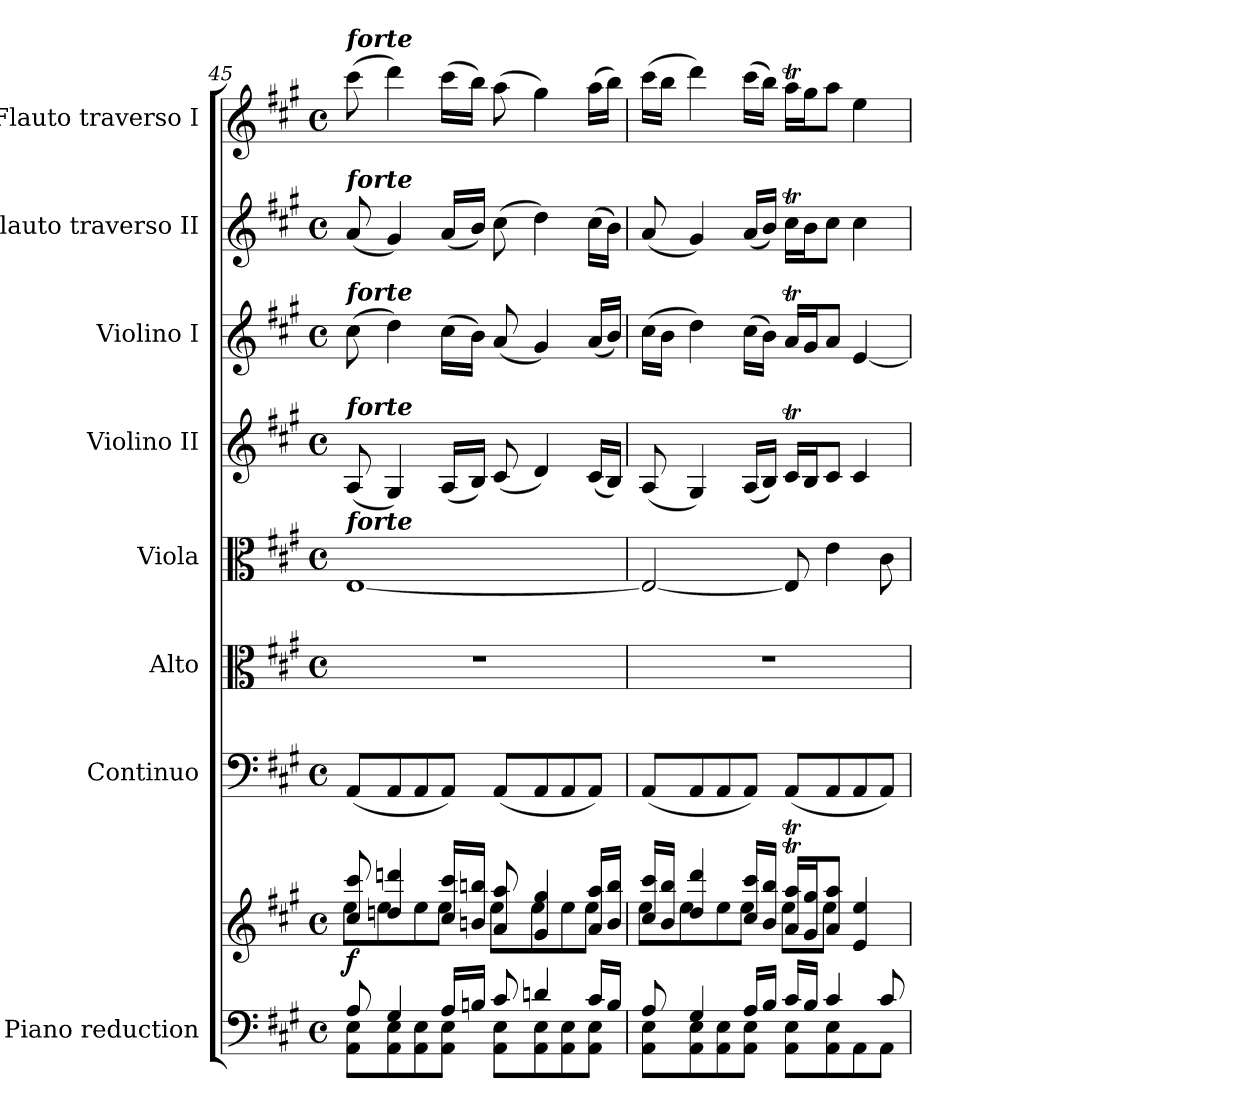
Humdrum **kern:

**kern	**kern	**dynam	**kern	**kern	**kern	**kern	**kern	**kern	**kern
*part8	*part8	*part8	*part7	*part6	*part5	*part4	*part3	*part2	*part1
*staff9	*staff8	*staff8/9	*staff7	*staff6	*staff5	*staff4	*staff3	*staff2	*staff1
*I"Piano reduction	*	*	*I"Continuo	*I"Alto	*I"Viola	*I"Violino II	*I"Violino I	*I"Flauto traverso II	*I"Flauto traverso I
*I'Pno	*	*	*	*	*I'Vla	*	*I'Vln	*I'Fl	*I'Fl
*clefF4	*clefG2	*	*clefF4	*clefC3	*clefC3	*clefG2	*clefG2	*clefG2	*clefG2
*k[f#c#g#]	*k[f#c#g#]	*	*k[f#c#g#]	*k[f#c#g#]	*k[f#c#g#]	*k[f#c#g#]	*k[f#c#g#]	*k[f#c#g#]	*k[f#c#g#]
*A:	*A:	*	*A:	*A:	*A:	*A:	*A:	*A:	*A:
*M4/4	*M4/4	*	*M4/4	*M4/4	*M4/4	*M4/4	*M4/4	*M4/4	*M4/4
*met(c)	*met(c)	*	*met(c)	*met(c)	*met(c)	*met(c)	*met(c)	*met(c)	*met(c)
=45	=45	=45	=45	=45	=45	=45	=45	=45	=45
*^	*^	*	*	*	*	*	*	*	*
!	!	!	!	!	!	!	!	!	!	!	!LO:TX:a:Bi:t=forte
!	!	!	!	!	!	!	!	!	!	!LO:TX:a:Bi:t=forte	!
!	!	!	!	!	!	!	!	!	!LO:TX:a:Bi:t=forte	!	!
!	!	!	!	!	!	!	!	!LO:TX:a:Bi:t=forte	!	!	!
!	!	!	!	!	!	!	!LO:TX:a:Bi:t=forte	!	!	!	!
!	!	!	!	!LO:DY:b	!	!	!	!	!	!	!
8A/	8AA\ 8E\L	8cc#/ 8ccc#/	8ee\L	f	(8AA/L	1r	[1E	(8A/	(8cc#\	(8a/	(8ccc#\
4G#/	8AA\ 8E\	4ddn/ 4dddn/	8ee\	.	8AA/	.	.	4G#/)	4dd\)	4g#/)	4ddd\)
.	8AA\ 8E\	.	8ee\	.	8AA/	.	.	.	.	.	.
16A/LL	8AA\ 8E\J	16cc#/ 16ccc#/LL	8ee\J	.	8AA/J)	.	.	(16A/LL	(16cc#\LL	(16a/LL	(16ccc#\LL
16Bn/JJ	.	16bn/ 16bbn/JJ	.	.	.	.	.	16B/JJ)	16b\JJ)	16b/JJ)	16bb\JJ)
8c#/	8AA\ 8E\L	8a/ 8aa/	8ee\L	.	(8AA/L	.	.	(8c#/	(8a/	(8cc#\	(8aa\
4dn/	8AA\ 8E\	4g#/ 4gg#/	8ee\	.	8AA/	.	.	4d/)	4g#/)	4dd\)	4gg#\)
.	8AA\ 8E\	.	8ee\	.	8AA/	.	.	.	.	.	.
16c#/LL	8AA\ 8E\J	16a/ 16aa/LL	8ee\J	.	8AA/J)	.	.	(16c#/LL	(16a/LL	(16cc#\LL	(16aa\LL
16B/JJ	.	16b/ 16bb/JJ	.	.	.	.	.	16B/JJ)	16b/JJ)	16b\JJ)	16bb\JJ)
!!LO:LB:g=z
=46	=46	=46	=46	=46	=46	=46	=46	=46	=46	=46	=46
8A/	8AA\ 8E\L	16cc#/ 16ccc#/LL	8ee\L	.	(8AA/L	1r	2E/_	(8A/	(16cc#\LL	(8a/	(16ccc#\LL
.	.	16b/ 16bb/JJ	.	.	.	.	.	.	16b\JJ	.	16bb\JJ
4G#/	8AA\ 8E\	4dd/ 4ddd/	8ee\	.	8AA/	.	.	4G#/)	4dd\)	4g#/)	4ddd\)
.	8AA\ 8E\	.	8ee\	.	8AA/	.	.	.	.	.	.
16A/LL	8AA\ 8E\J	16cc#/ 16ccc#/LL	8ee\J	.	8AA/J)	.	.	(16A/LL	(16cc#\LL	(16a/LL	(16ccc#\LL
16B/JJ	.	16b/ 16bb/JJ	.	.	.	.	.	16B/JJ)	16b\JJ)	16b/JJ)	16bb\JJ)
16c#/LL	8AA\ 8E\L	16a/T 16aa/TLL	8ee\L	.	(8AA/L	.	8E/]	16c#t/LL	16aT/LL	16cc#t\LL	16aaT\LL
16B/JJ	.	16g#/ 16gg#/J	.	.	.	.	.	16B/J	16g#/J	16b\J	16gg#\J
4c#/	8AA\ 8E\	8a/ 8aa/J	8ee\J	.	8AA/	.	4e\	8c#/J	8a/J	8cc#\J	8aa\J
.	8AA\	4e/ 4ee/	4ryy	.	8AA/	.	.	4c#/	[4e/	4cc#\	4ee\
8c#/	8AA\J	.	.	.	8AA/J)	.	8c#\	.	.	.	.
*v	*v	*	*	*	*	*	*	*	*	*	*
*	*v	*v	*	*	*	*	*	*	*	*
=	=	=	=	=	=	=	=	=	=
*-	*-	*-	*-	*-	*-	*-	*-	*-	*-
